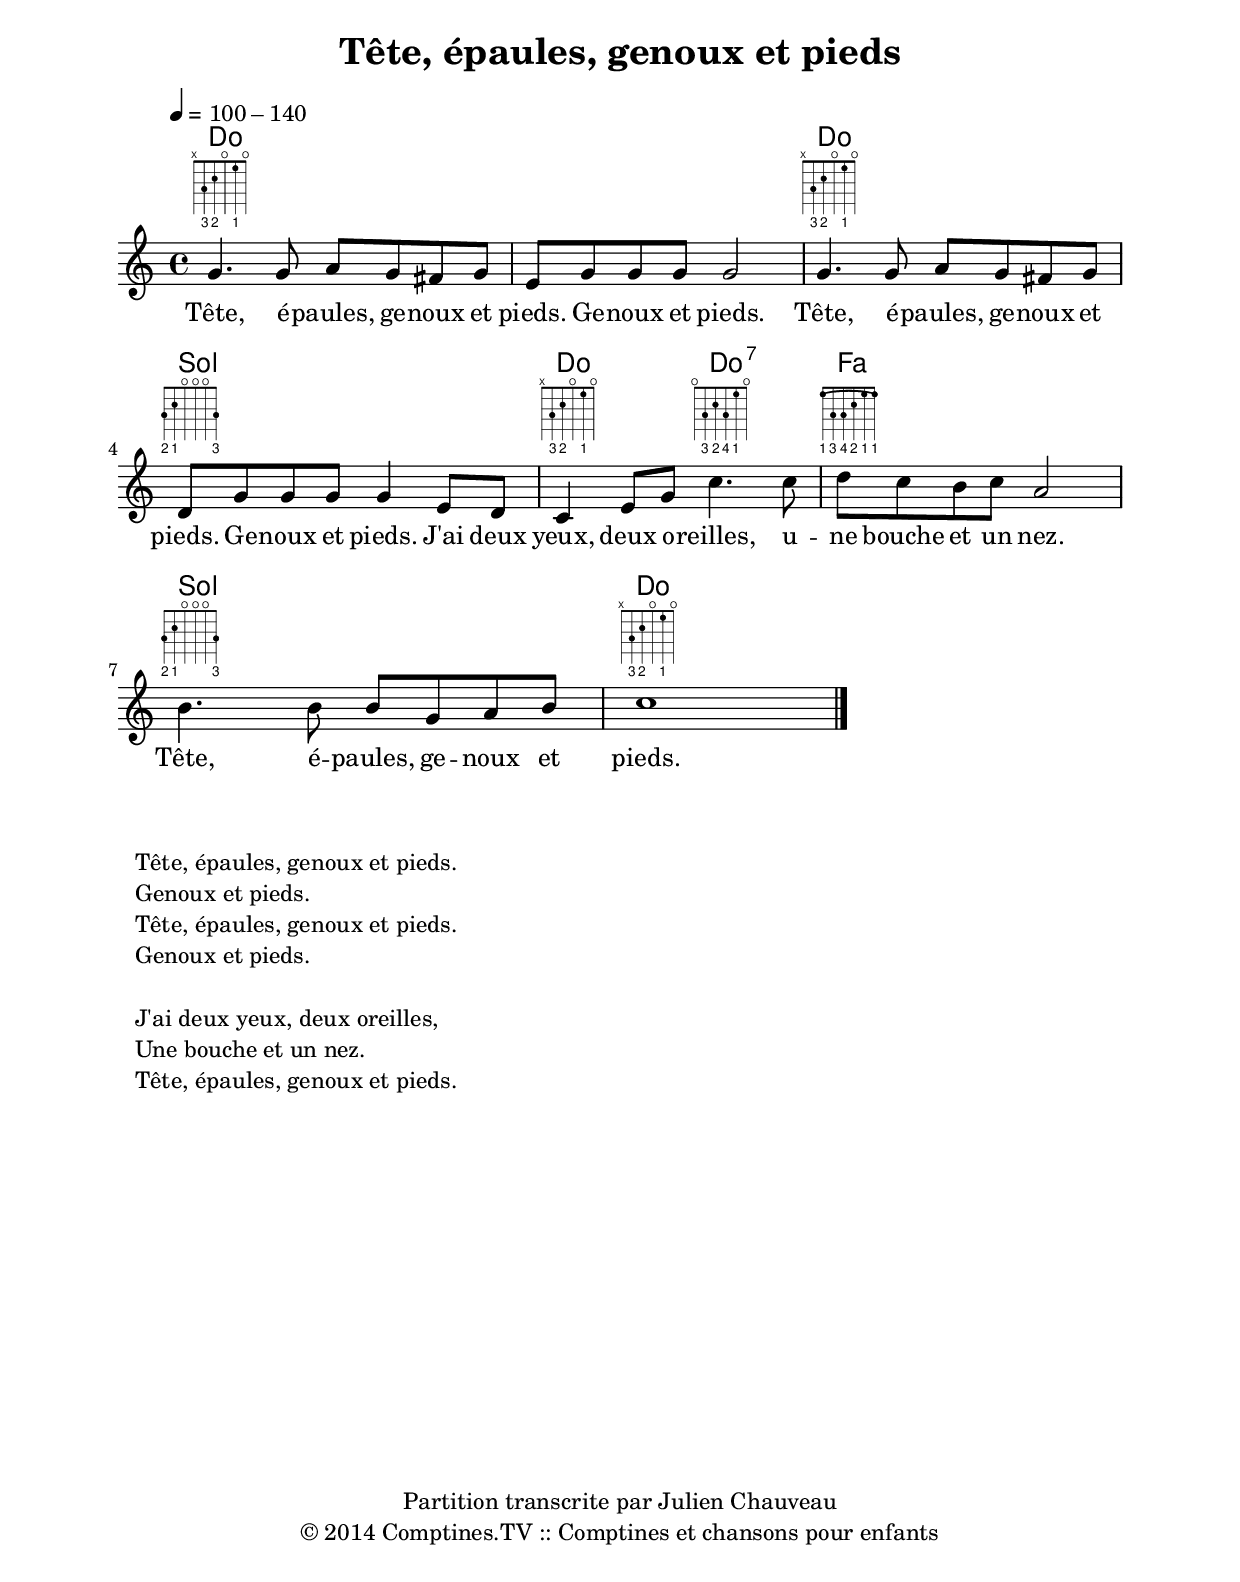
\include "predefined-guitar-fretboards.ly"

\version "2.18.2"

\pointAndClickOff   % Remove hyperlinks in PDF

\paper {
  top-margin = 2\cm
  bottom-margin = 2\cm
  indent = 0
  line-width = 17.0\cm
  markup-system-spacing =
    #'((basic-distance . 12)
       (minimum-distance . 6)
       (padding . 1)
       (stretchability . 10))
}


\header {
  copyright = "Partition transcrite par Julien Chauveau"
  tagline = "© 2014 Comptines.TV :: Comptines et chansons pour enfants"
}


\header {
  title = "Tête, épaules, genoux et pieds"
}

harmonies = \chordmode {
  c1 s1 c1 g1
  c2 c2:7 f1
  g1 c1 s1
}

% \transpose c d

<<
  \chords { \frenchChords \harmonies }
  \new FretBoards \harmonies

  \relative c''
  {
    \clef treble
    \time 4/4
    \tempo 4 = 100-140
    \key c \major

    g4. g8 a g fis g e8 g g g g2
    g4. g8 a g fis g d8 g g g g4
    e8 d c4 e8 g c4.
    c8 d c b c a2
    b4. b8 b g a b c1

    \bar "|."
  }

  \addlyrics
  {
    % \set stanza = #"1. "
    Tête, é -- paules, ge -- noux et pieds.
    Ge -- noux et pieds.
    Tête, é -- paules, ge -- noux et pieds.
    Ge -- noux et pieds.
    J'ai deux yeux, deux o -- reilles,
    u -- ne bouche et un nez.
    Tête, é -- paules, ge -- noux et pieds.
  }
>>

\markup
{
  \vspace #3

  \hspace #1
  \column
  {
    "Tête, épaules, genoux et pieds."
    "Genoux et pieds."
    "Tête, épaules, genoux et pieds."
    "Genoux et pieds."
    " "
    "J'ai deux yeux, deux oreilles,"
    "Une bouche et un nez."
    "Tête, épaules, genoux et pieds."
  }
  \hspace #1
}
